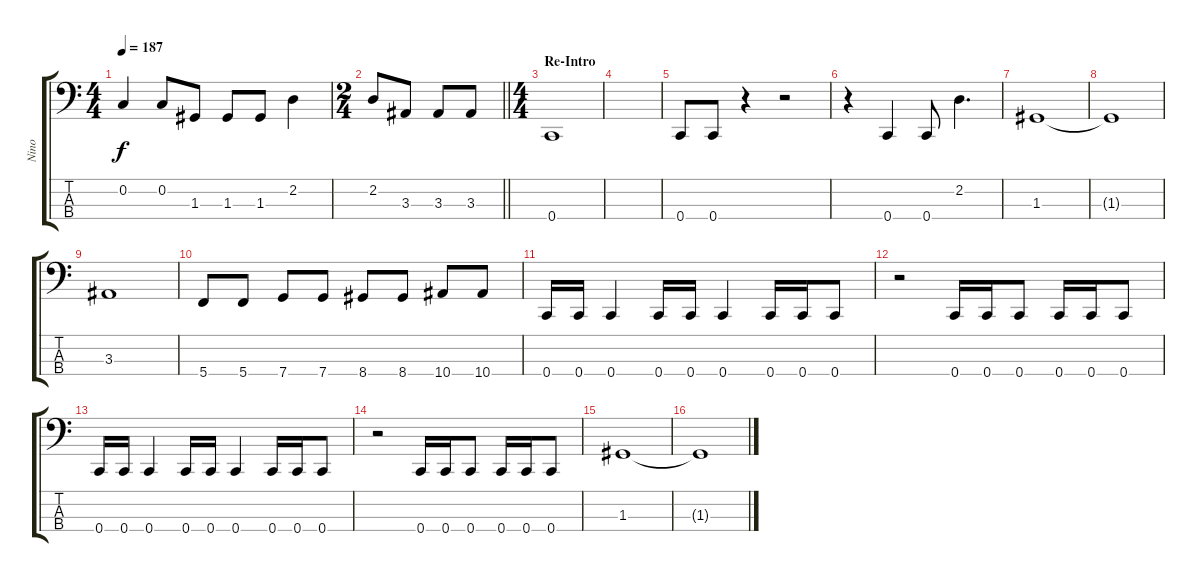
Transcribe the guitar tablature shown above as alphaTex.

\track ("Nino" "Nino") {instrument electricbassfinger}
\staff {score tabs}
\tuning (F2 C2 G1 C1) {hide}
\ts (4 4)
\tempo 187
\clef f4
\ks c
0.2.4{dy f} 0.2.8 1.3.8 1.3.8 1.3.8 2.2.4 |
\ts (2 4)
\barLineRight lightlight
2.2.8 3.3.8 3.3.8 3.3.8 |
\ts (4 4)
\section ("" "Re-Intro")
0.4.1 |
|
0.4.8 0.4.8 r.4 r.2 |
r.4 0.4.4 0.4.8 2.2.4{d} |
1.3.1 |
1.3{t}.1 |
3.3.1 |
5.4.8 5.4.8 7.4.8 7.4.8 8.4.8 8.4.8 10.4.8 10.4.8 |
0.4.16 0.4.16 0.4.4 0.4.16 0.4.16 0.4.4 0.4.16 0.4.16 0.4.8 |
r.2 0.4.16 0.4.16 0.4.8 0.4.16 0.4.16 0.4.8 |
0.4.16 0.4.16 0.4.4 0.4.16 0.4.16 0.4.4 0.4.16 0.4.16 0.4.8 |
r.2 0.4.16 0.4.16 0.4.8 0.4.16 0.4.16 0.4.8 |
1.3.1 |
1.3{t}.1
